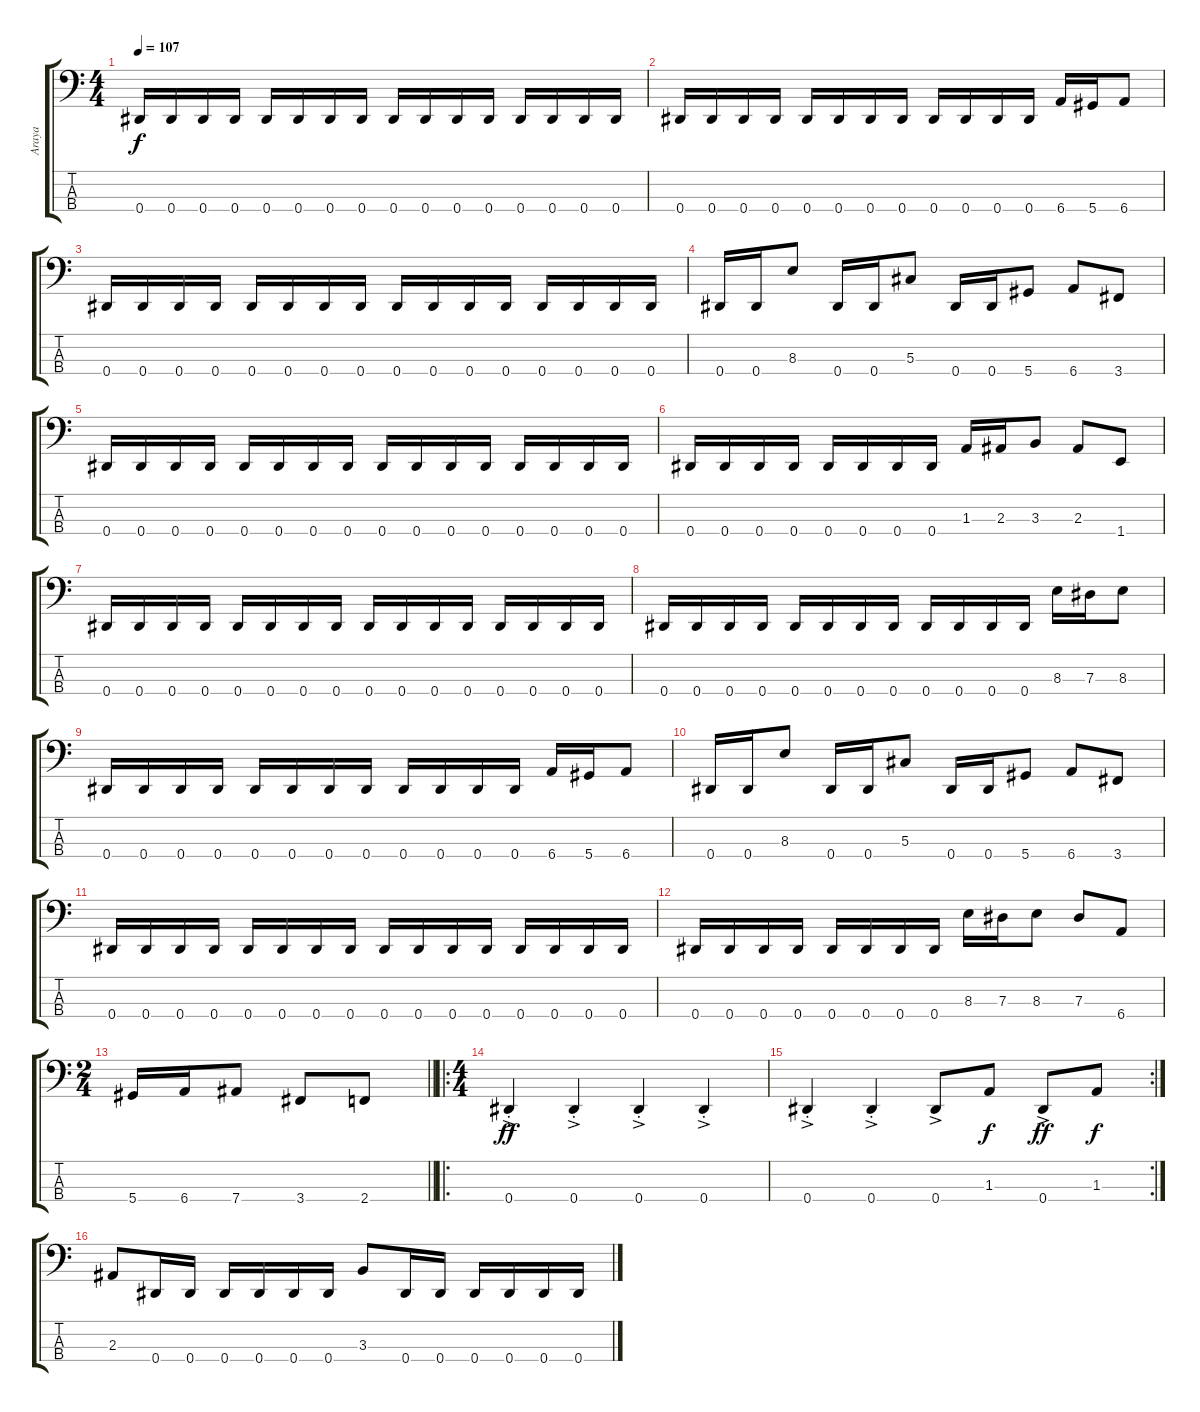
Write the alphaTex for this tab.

\track ("Araya" "Araya") {instrument electricbasspick}
\staff {score tabs}
\tuning (Gb2 Db2 Ab1 Eb1) {hide}
\ts (4 4)
\tempo 107
\clef f4
\ks c
0.4.16{dy f} 0.4.16 0.4.16 0.4.16 0.4.16 0.4.16 0.4.16 0.4.16 0.4.16 0.4.16 0.4.16 0.4.16 0.4.16 0.4.16 0.4.16 0.4.16 |
0.4.16 0.4.16 0.4.16 0.4.16 0.4.16 0.4.16 0.4.16 0.4.16 0.4.16 0.4.16 0.4.16 0.4.16 6.4.16 5.4.16 6.4.8 |
0.4.16 0.4.16 0.4.16 0.4.16 0.4.16 0.4.16 0.4.16 0.4.16 0.4.16 0.4.16 0.4.16 0.4.16 0.4.16 0.4.16 0.4.16 0.4.16 |
0.4.16 0.4.16 8.3.8 0.4.16 0.4.16 5.3.8 0.4.16 0.4.16 5.4.8 6.4.8 3.4.8 |
0.4.16 0.4.16 0.4.16 0.4.16 0.4.16 0.4.16 0.4.16 0.4.16 0.4.16 0.4.16 0.4.16 0.4.16 0.4.16 0.4.16 0.4.16 0.4.16 |
0.4.16 0.4.16 0.4.16 0.4.16 0.4.16 0.4.16 0.4.16 0.4.16 1.3.16 2.3.16 3.3.8 2.3.8 1.4.8 |
0.4.16 0.4.16 0.4.16 0.4.16 0.4.16 0.4.16 0.4.16 0.4.16 0.4.16 0.4.16 0.4.16 0.4.16 0.4.16 0.4.16 0.4.16 0.4.16 |
0.4.16 0.4.16 0.4.16 0.4.16 0.4.16 0.4.16 0.4.16 0.4.16 0.4.16 0.4.16 0.4.16 0.4.16 8.3.16 7.3.16 8.3.8 |
0.4.16 0.4.16 0.4.16 0.4.16 0.4.16 0.4.16 0.4.16 0.4.16 0.4.16 0.4.16 0.4.16 0.4.16 6.4.16 5.4.16 6.4.8 |
0.4.16 0.4.16 8.3.8 0.4.16 0.4.16 5.3.8 0.4.16 0.4.16 5.4.8 6.4.8 3.4.8 |
0.4.16 0.4.16 0.4.16 0.4.16 0.4.16 0.4.16 0.4.16 0.4.16 0.4.16 0.4.16 0.4.16 0.4.16 0.4.16 0.4.16 0.4.16 0.4.16 |
0.4.16 0.4.16 0.4.16 0.4.16 0.4.16 0.4.16 0.4.16 0.4.16 8.3.16 7.3.16 8.3.8 7.3.8 6.4.8 |
\ts (2 4)
\barLineRight lightlight
5.4.16 6.4.16 7.4.8 3.4.8 2.4.8 |
\ro
\ts (4 4)
0.4{ac st}.4{dy ff} 0.4{ac st}.4 0.4{ac st}.4 0.4{ac st}.4 |
\rc 2
0.4{ac st}.4 0.4{ac st}.4 0.4{ac}.8 1.3.8{dy f} 0.4{ac}.8{dy ff} 1.3.8{dy f} |
2.3.8 0.4.16 0.4.16 0.4.16 0.4.16 0.4.16 0.4.16 3.3.8 0.4.16 0.4.16 0.4.16 0.4.16 0.4.16 0.4.16
